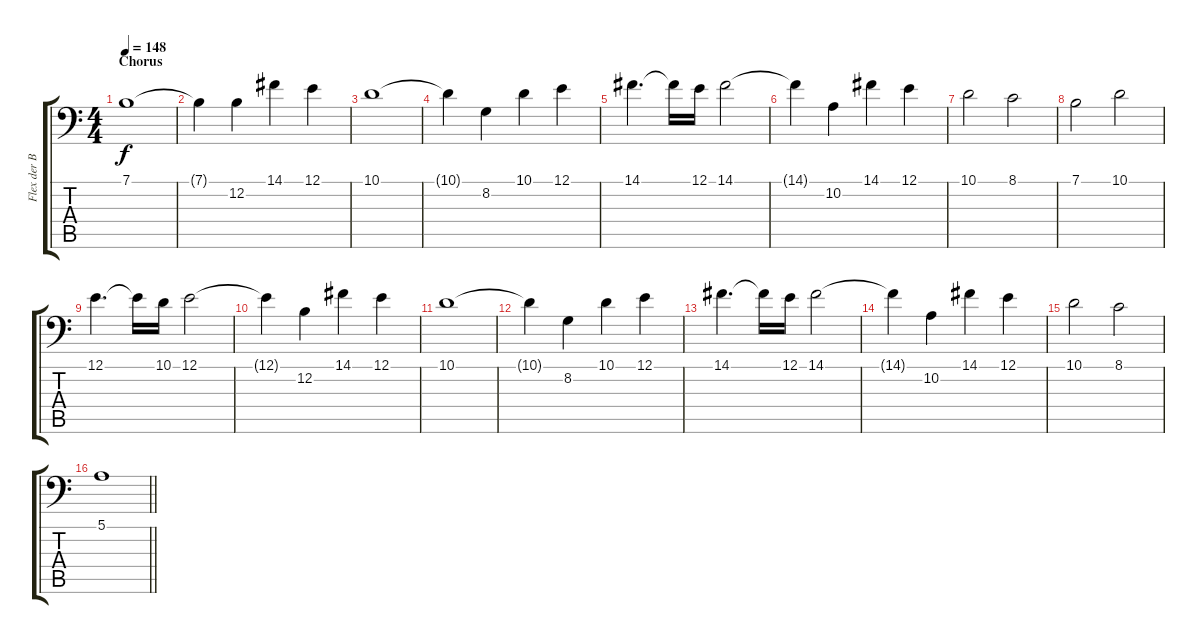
\track ("Flex der Biegsame" "Flex der B") {instrument bagpipe}
\staff {score tabs}
\tuning (E3 B2 G2 D2 A1 E1) {hide}
\ts (4 4)
\section ("" "Chorus")
\tempo 148
\clef f4
\ks c
7.1.1{dy f} |
7.1{t}.4 12.2.4 14.1.4 12.1.4 |
10.1.1 |
10.1{t}.4 8.2.4 10.1.4 12.1.4 |
14.1.4{d} 14.1{t}.16 12.1.16 14.1.2 |
14.1{t}.4 10.2.4 14.1.4 12.1.4 |
10.1.2 8.1.2 |
7.1.2 10.1.2 |
12.1.4{d} 12.1{t}.16 10.1.16 12.1.2 |
12.1{t}.4 12.2.4 14.1.4 12.1.4 |
10.1.1 |
10.1{t}.4 8.2.4 10.1.4 12.1.4 |
14.1.4{d} 14.1{t}.16 12.1.16 14.1.2 |
14.1{t}.4 10.2.4 14.1.4 12.1.4 |
10.1.2 8.1.2 |
\barLineRight lightlight
5.1.1
